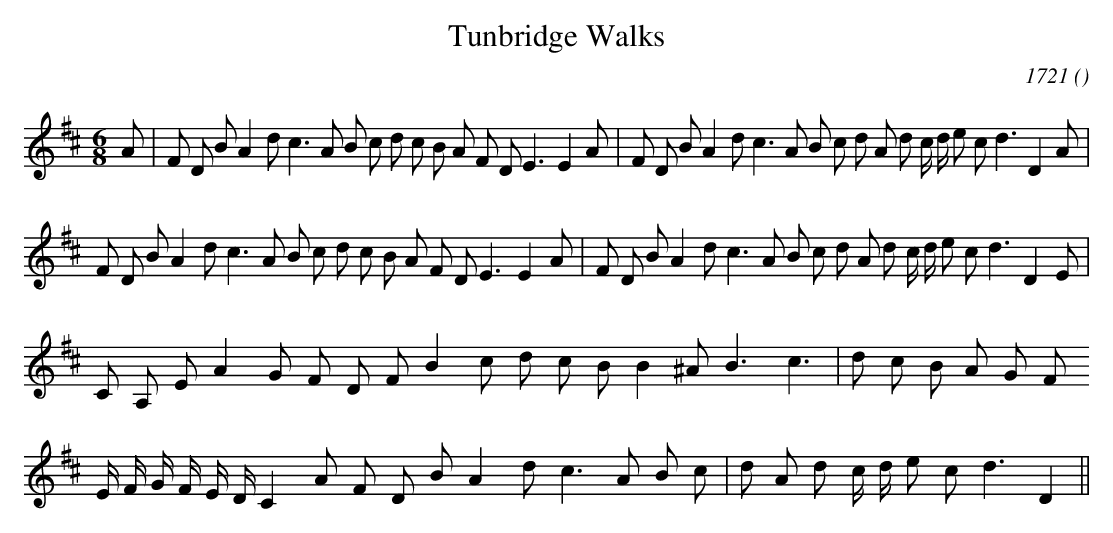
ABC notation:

X:1
T: Tunbridge Walks
C:1721
O:
M:6/8
K:D
K:D
M:6/8
L:1/16
A2 |F2 D2 B2 A4 d2 c6 A2 B2 c2 d2 c2 B2 A2 F2 D2 E6 E4 A2 |F2 D2 B2 A4 d2 c6 A2 B2 c2 d2 A2 d2 c d e2 c2 d6 D4 A2 |
F2 D2 B2 A4 d2 c6 A2 B2 c2 d2 c2 B2 A2 F2 D2 E6 E4 A2 |F2 D2 B2 A4 d2 c6 A2 B2 c2 d2 A2 d2 c d e2 c2 d6 D4 E2 |
C2 A,2 E2 A4 G2 F2 D2 F2 B4 c2 d2 c2 B2 B4 ^A2 B6 c6 |d2 c2 B2 A2 G2 F2
E F G F E D C4 A2 F2 D2 B2 A4 d2 c6 A2 B2 c2 |d2 A2 d2 c d e2 c2 d6 D4 ||
